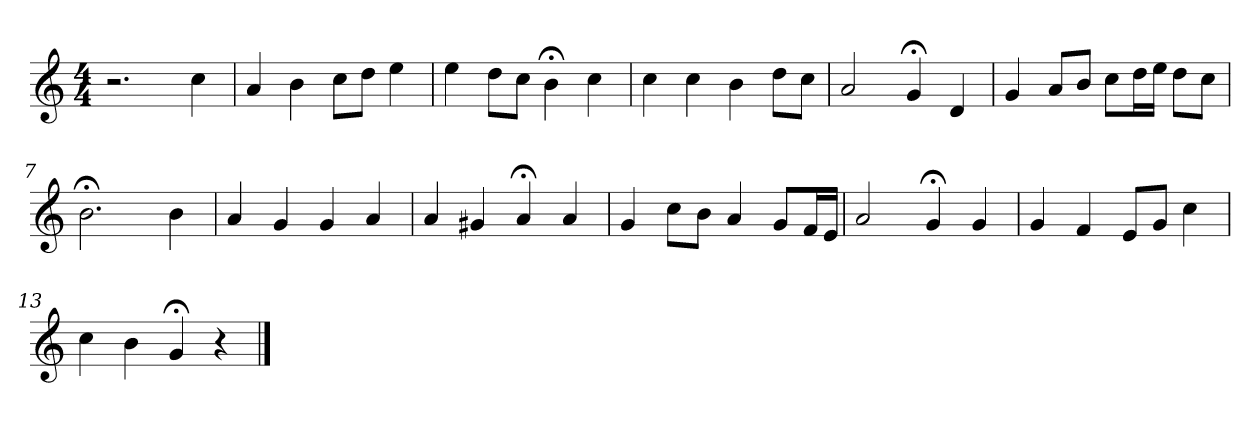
**kern
*part1
*staff1
*clefG2
*k[]
*C:
*M4/4
=1
2.r
4cc
=2
4a
4b
8cc\L
8dd\J
4ee
=3
4ee
8dd\L
8cc\J
4b;<
4cc
=4
4cc
4cc
4b
8dd\L
8cc\J
=5
2a
4g;<
4d
=6
4g
8a/L
8b/J
8cc\L
16dd\L
16ee\JJ
8dd\L
8cc\J
=7
2.b;<
4b
=8
4a
4g
4g
4a
=9
4a
4g#X
4a;<
4a
=10
4g
8cc\L
8b\J
4a
8g/L
16f/L
16e/JJ
=11
2a
4g;<
4g
=12
4g
4f
8e/L
8g/J
4cc
=13
4cc
4b
4g;<
4r
==
*-
